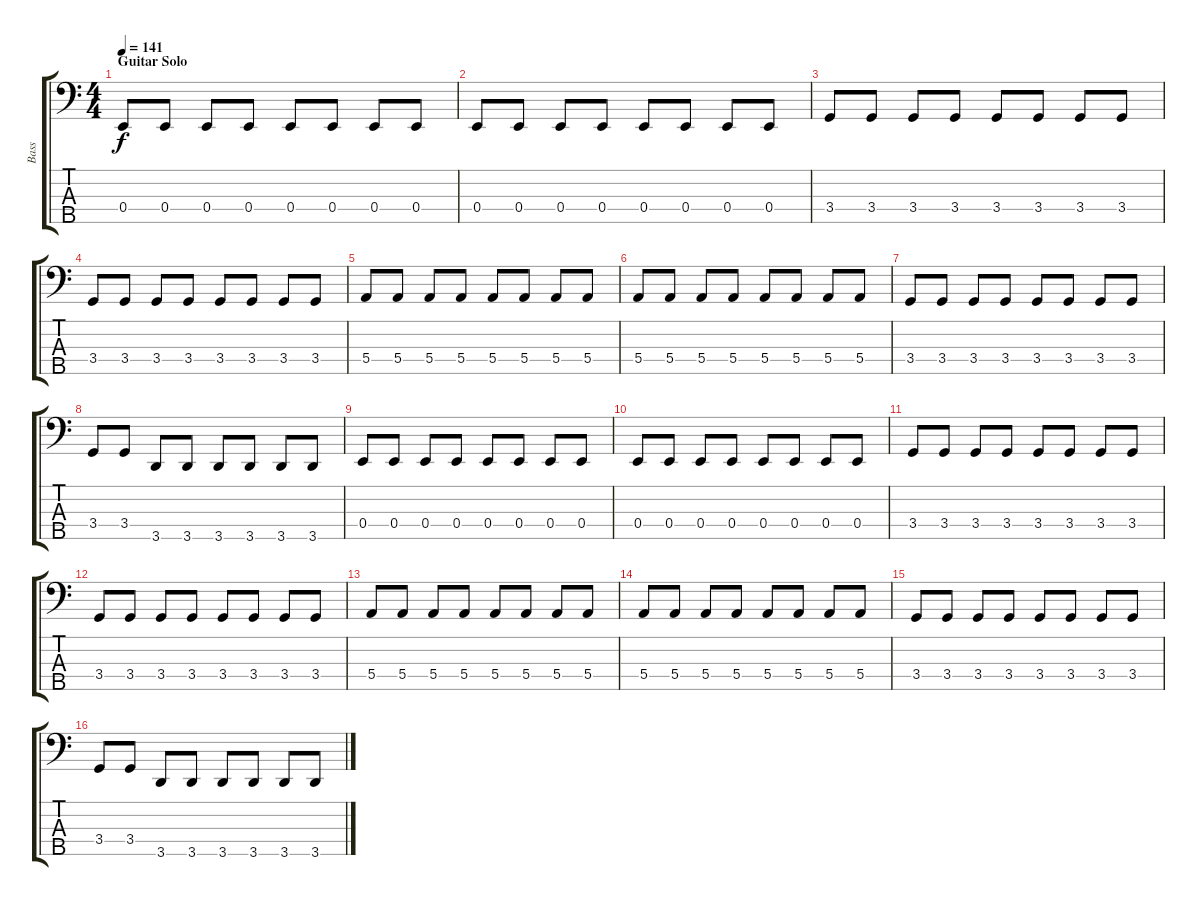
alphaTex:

\track ("Bass" "Bass") {instrument electricbasspick}
\staff {score tabs}
\tuning (G2 D2 A1 E1 B0) {hide}
\ts (4 4)
\section ("" "Guitar Solo")
\tempo 141
\clef f4
\ks c
0.4.8{dy f} 0.4.8 0.4.8 0.4.8 0.4.8 0.4.8 0.4.8 0.4.8 |
0.4.8 0.4.8 0.4.8 0.4.8 0.4.8 0.4.8 0.4.8 0.4.8 |
3.4.8 3.4.8 3.4.8 3.4.8 3.4.8 3.4.8 3.4.8 3.4.8 |
3.4.8 3.4.8 3.4.8 3.4.8 3.4.8 3.4.8 3.4.8 3.4.8 |
5.4.8 5.4.8 5.4.8 5.4.8 5.4.8 5.4.8 5.4.8 5.4.8 |
5.4.8 5.4.8 5.4.8 5.4.8 5.4.8 5.4.8 5.4.8 5.4.8 |
3.4.8 3.4.8 3.4.8 3.4.8 3.4.8 3.4.8 3.4.8 3.4.8 |
3.4.8 3.4.8 3.5.8 3.5.8 3.5.8 3.5.8 3.5.8 3.5.8 |
0.4.8 0.4.8 0.4.8 0.4.8 0.4.8 0.4.8 0.4.8 0.4.8 |
0.4.8 0.4.8 0.4.8 0.4.8 0.4.8 0.4.8 0.4.8 0.4.8 |
3.4.8 3.4.8 3.4.8 3.4.8 3.4.8 3.4.8 3.4.8 3.4.8 |
3.4.8 3.4.8 3.4.8 3.4.8 3.4.8 3.4.8 3.4.8 3.4.8 |
5.4.8 5.4.8 5.4.8 5.4.8 5.4.8 5.4.8 5.4.8 5.4.8 |
5.4.8 5.4.8 5.4.8 5.4.8 5.4.8 5.4.8 5.4.8 5.4.8 |
3.4.8 3.4.8 3.4.8 3.4.8 3.4.8 3.4.8 3.4.8 3.4.8 |
3.4.8 3.4.8 3.5.8 3.5.8 3.5.8 3.5.8 3.5.8 3.5.8
